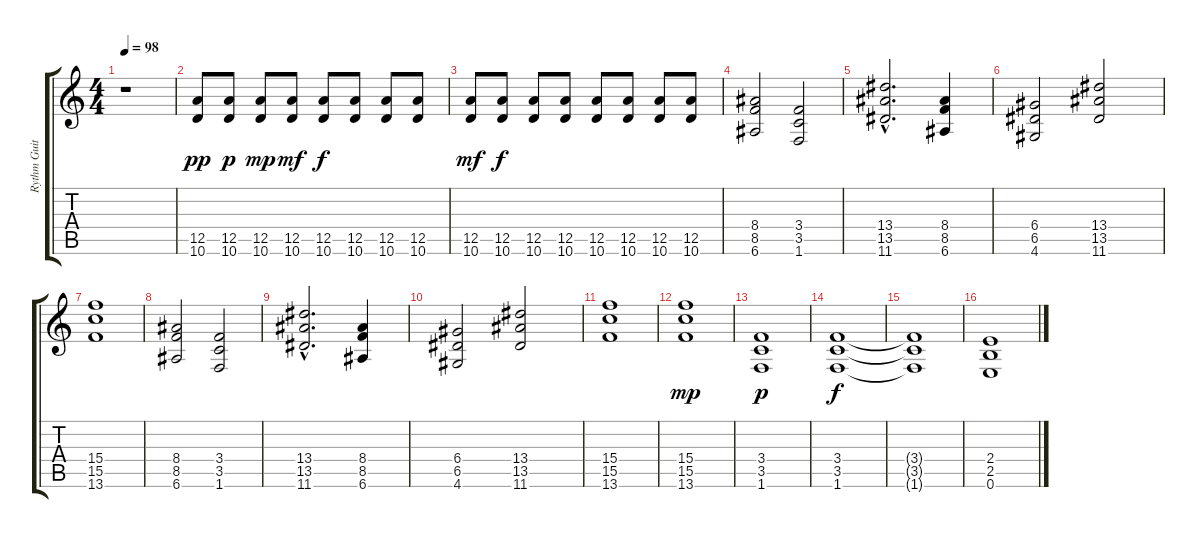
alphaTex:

\track ("Rythm Guitar" "Rythm Guit") {instrument distortionguitar}
\staff {score tabs}
\tuning (E4 B3 G3 D3 A2 E2) {hide}
\ts (4 4)
\tempo 98
\clef g2
\ks c
r.1{dy f} |
(12.5 10.6).8{dy pp} (12.5 10.6).8{dy p} (12.5 10.6).8{dy mp} (12.5 10.6).8{dy mf} (12.5 10.6).8{dy f} (12.5 10.6).8 (12.5 10.6).8 (12.5 10.6).8 |
(12.5 10.6).8{dy mf} (12.5 10.6).8{dy f} (12.5 10.6).8 (12.5 10.6).8 (12.5 10.6).8 (12.5 10.6).8 (12.5 10.6).8 (12.5 10.6).8 |
(8.4 8.5 6.6).2 (3.4 3.5 1.6).2 |
(13.4{hac} 13.5{hac} 11.6{hac}).2{d} (8.4 8.5 6.6).4 |
(6.4 6.5 4.6).2 (13.4 13.5 11.6).2 |
(15.4 15.5 13.6).1 |
(8.4 8.5 6.6).2 (3.4 3.5 1.6).2 |
(13.4{hac} 13.5{hac} 11.6{hac}).2{d} (8.4 8.5 6.6).4 |
(6.4 6.5 4.6).2 (13.4 13.5 11.6).2 |
(15.4 15.5 13.6).1 |
(15.4 15.5 13.6).1{dy mp} |
(3.4 3.5 1.6).1{dy p} |
(3.4 3.5 1.6).1{dy f} |
(3.4{t} 3.5{t} 1.6{t}).1 |
(2.4 2.5 0.6).1
